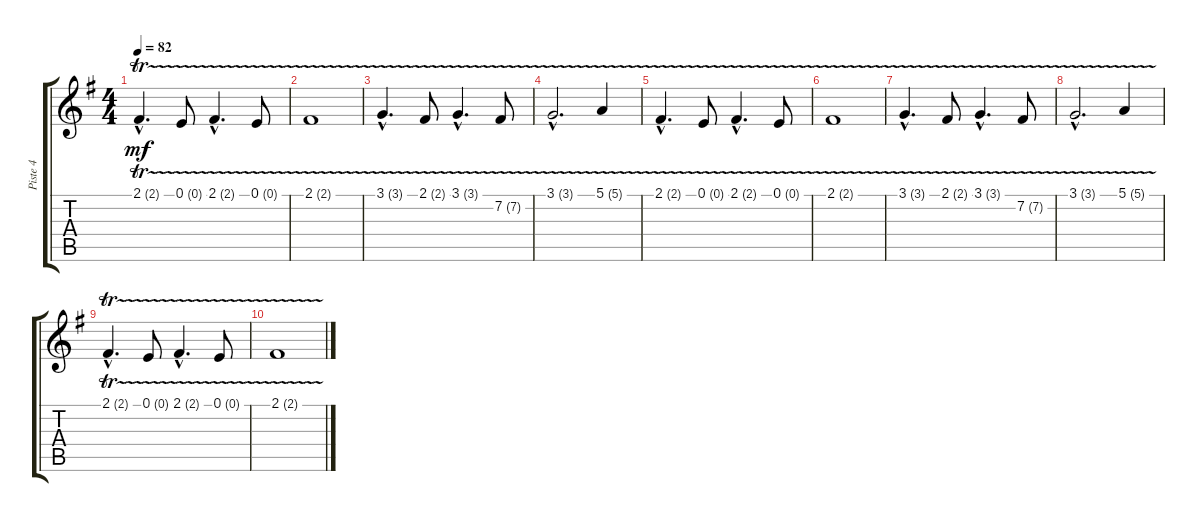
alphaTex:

\track ("Piste 4" "Piste 4") {instrument lead2sawtooth}
\staff {score tabs}
\tuning (E4 B3 G3 D3 A2 E2) {hide}
\ts (4 4)
\tempo 82
\clef g2
\ks g
2.1{tr (2 16) hac}.4{d dy mf} 0.1{tr (0 16)}.8 2.1{tr (2 16) hac}.4{d} 0.1{tr (0 16)}.8 |
2.1{tr (2 16)}.1 |
3.1{tr (3 16) hac}.4{d} 2.1{tr (2 16)}.8 3.1{tr (3 16) hac}.4{d} 7.2{tr (7 16)}.8 |
3.1{tr (3 16) hac}.2{d} 5.1{tr (5 16)}.4 |
2.1{tr (2 16) hac}.4{d} 0.1{tr (0 16)}.8 2.1{tr (2 16) hac}.4{d} 0.1{tr (0 16)}.8 |
2.1{tr (2 16)}.1 |
3.1{tr (3 16) hac}.4{d} 2.1{tr (2 16)}.8 3.1{tr (3 16) hac}.4{d} 7.2{tr (7 16)}.8 |
3.1{tr (3 16) hac}.2{d} 5.1{tr (5 16)}.4 |
2.1{tr (2 16) hac}.4{d} 0.1{tr (0 16)}.8 2.1{tr (2 16) hac}.4{d} 0.1{tr (0 16)}.8 |
2.1{tr (2 16)}.1
